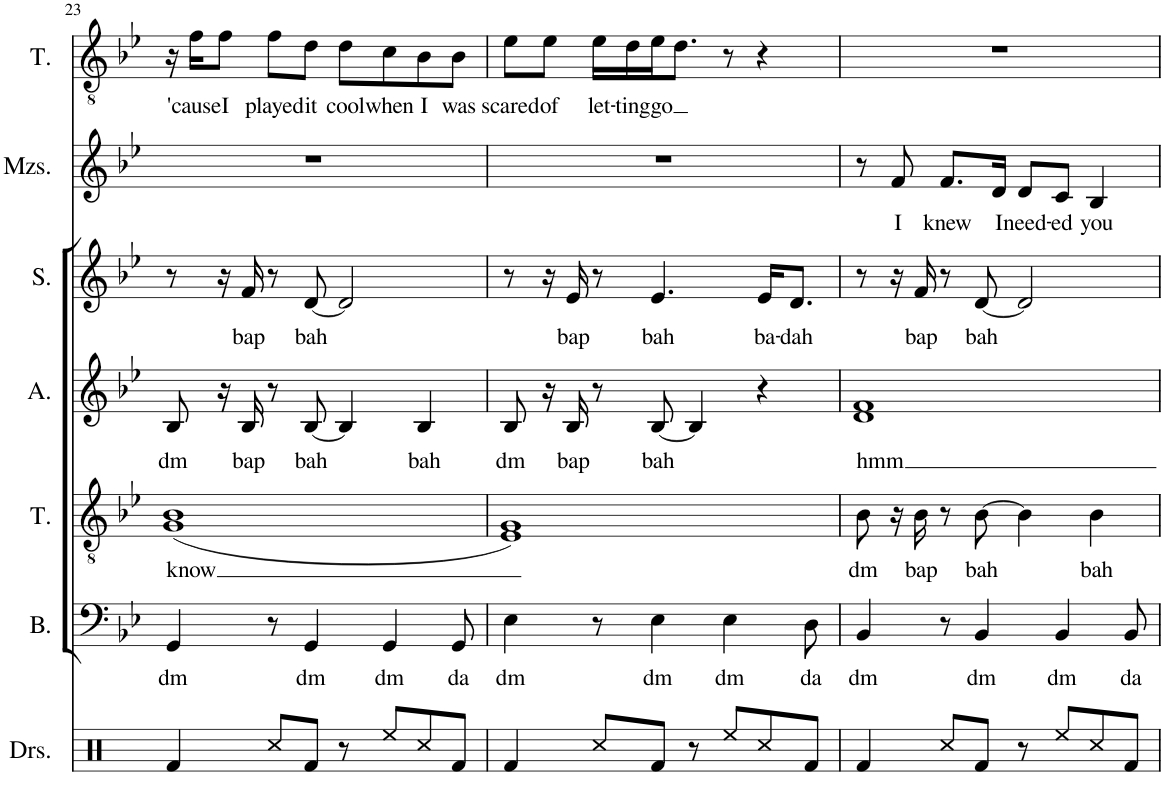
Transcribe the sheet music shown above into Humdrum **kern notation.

**kern	**kern	**text	**kern	**text	**kern	**text	**kern	**text	**kern	**text	**kern	**text
*part7	*part6	*part6	*part5	*part5	*part4	*part4	*part3	*part3	*part2	*part2	*part1	*part1
*staff7	*staff6	*staff6	*staff5	*staff5	*staff4	*staff4	*staff3	*staff3	*staff2	*staff2	*staff1	*staff1
*I"Drumset	*I"Bass	*	*I"Tenor	*	*I"Alto	*	*I"Soprano	*	*I"Mezzo-soprano	*	*I"Tenor	*
*I'Drs.	*I'B.	*	*I'T.	*	*I'A.	*	*I'S.	*	*I'Mzs.	*	*I'T.	*
!!LO:PB:g=z
*clefX	*clefF4	*	*clefGv2	*	*clefG2	*	*clefG2	*	*clefG2	*	*clefGv2	*
*k[]	*k[b-e-]	*	*k[b-e-]	*	*k[b-e-]	*	*k[b-e-]	*	*k[b-e-]	*	*k[b-e-]	*
*M4/4	*M4/4	*	*M4/4	*	*M4/4	*	*M4/4	*	*M4/4	*	*M4/4	*
=23	=23	=23	=23	=23	=23	=23	=23	=23	=23	=23	=23	=23
!	!	!LO:LY:b	!	!LO:LY:b	!	!LO:LY:b	!	!	!	!	!	!
4Rf/	4GG/	dm	(1G 1B-	know	8B-/	dm	8r	.	1r	.	16r	.
!	!	!	!	!	!	!	!	!	!	!	!	!LO:LY:b
.	.	.	.	.	.	.	.	.	.	.	16f\KL	'cause
!	!	!	!	!	!	!	!	!	!	!	!	!LO:LY:b
.	.	.	.	.	16r	.	16r	.	.	.	8f\J	I
!	!	!	!	!	!	!LO:LY:b	!	!LO:LY:b	!	!	!	!
.	.	.	.	.	16B-/	bap	16f/	bap	.	.	.	.
!	!	!	!	!	!	!	!	!	!	!	!	!LO:LY:b
8Rcc/L	8r	.	.	.	8r	.	8r	.	.	.	8f\L	played
!	!	!LO:LY:b	!	!	!	!LO:LY:b	!	!LO:LY:b	!	!	!	!LO:LY:b
8Rf/J	4GG/	dm	.	.	[8B-/	bah	[8d/	bah	.	.	8d\J	it
!	!	!	!	!	!	!	!	!	!	!	!	!LO:LY:b
8r	.	.	.	.	4B-/]	.	2d/]	.	.	.	8d\L	cool
!	!	!LO:LY:b	!	!	!	!	!	!	!	!	!	!LO:LY:b
8Ree/L	4GG/	dm	.	.	.	.	.	.	.	.	8c\	when
!	!	!	!	!	!	!LO:LY:b	!	!	!	!	!	!LO:LY:b
8Rcc/	.	.	.	.	4B-/	bah	.	.	.	.	8B-\	I
!	!	!LO:LY:b	!	!	!	!	!	!	!	!	!	!LO:LY:b
8Rf/J	8GG/	da	.	.	.	.	.	.	.	.	8B-\J	was
=24	=24	=24	=24	=24	=24	=24	=24	=24	=24	=24	=24	=24
!	!	!LO:LY:b	!	!	!	!LO:LY:b	!	!	!	!	!	!LO:LY:b
4Rf/	4E-\	dm	1E- 1G)	.	8B-/	dm	8r	.	1r	.	8e-\L	scared
!	!	!	!	!	!	!	!	!	!	!	!	!LO:LY:b
.	.	.	.	.	16r	.	16r	.	.	.	8e-\J	of
!	!	!	!	!	!	!LO:LY:b	!	!LO:LY:b	!	!	!	!
.	.	.	.	.	16B-/	bap	16e-/	bap	.	.	.	.
!	!	!	!	!	!	!	!	!	!	!	!	!LO:LY:b
8Rcc/L	8r	.	.	.	8r	.	8r	.	.	.	16e-\LL	let-
!	!	!	!	!	!	!	!	!	!	!	!	!LO:LY:b
.	.	.	.	.	.	.	.	.	.	.	16d\	-ting
!	!	!LO:LY:b	!	!	!	!LO:LY:b	!	!LO:LY:b	!	!	!	!LO:LY:b
8Rf/J	4E-\	dm	.	.	[8B-/	bah	4.e-/	bah	.	.	16e-\J	go
.	.	.	.	.	.	.	.	.	.	.	8.d\J	.
8r	.	.	.	.	4B-/]	.	.	.	.	.	.	.
!	!	!LO:LY:b	!	!	!	!	!	!	!	!	!	!
8Ree/L	4E-\	dm	.	.	.	.	.	.	.	.	8r	.
!	!	!	!	!	!	!	!	!LO:LY:b	!	!	!	!
8Rcc/	.	.	.	.	4r	.	16e-/KL	ba-	.	.	4r	.
!	!	!	!	!	!	!	!	!LO:LY:b	!	!	!	!
.	.	.	.	.	.	.	8.d/J	-dah	.	.	.	.
!	!	!LO:LY:b	!	!	!	!	!	!	!	!	!	!
8Rf/J	8D\	da	.	.	.	.	.	.	.	.	.	.
=25	=25	=25	=25	=25	=25	=25	=25	=25	=25	=25	=25	=25
!	!	!LO:LY:b	!	!LO:LY:b	!	!LO:LY:b	!	!	!	!	!	!
4Rf/	4BB-/	dm	8B-\	dm	1d 1f	hmm	8r	.	8r	.	1r	.
!	!	!	!	!	!	!	!	!	!	!LO:LY:b	!	!
.	.	.	16r	.	.	.	16r	.	8f/	I	.	.
!	!	!	!	!LO:LY:b	!	!	!	!LO:LY:b	!	!	!	!
.	.	.	16B-\	bap	.	.	16f/	bap	.	.	.	.
!	!	!	!	!	!	!	!	!	!	!LO:LY:b	!	!
8Rcc/L	8r	.	8r	.	.	.	8r	.	8.f/L	knew	.	.
!	!	!LO:LY:b	!	!LO:LY:b	!	!	!	!LO:LY:b	!	!	!	!
8Rf/J	4BB-/	dm	[8B-\	bah	.	.	[8d/	bah	.	.	.	.
!	!	!	!	!	!	!	!	!	!	!LO:LY:b	!	!
.	.	.	.	.	.	.	.	.	16d/Jk	I	.	.
!	!	!	!	!	!	!	!	!	!	!LO:LY:b	!	!
8r	.	.	4B-\]	.	.	.	2d/]	.	8d/L	need-	.	.
!	!	!LO:LY:b	!	!	!	!	!	!	!	!LO:LY:b	!	!
8Ree/L	4BB-/	dm	.	.	.	.	.	.	8c/J	-ed	.	.
!	!	!	!	!LO:LY:b	!	!	!	!	!	!LO:LY:b	!	!
8Rcc/	.	.	4B-\	bah	.	.	.	.	4B-/	you	.	.
!	!	!LO:LY:b	!	!	!	!	!	!	!	!	!	!
8Rf/J	8BB-/	da	.	.	.	.	.	.	.	.	.	.
=	=	=	=	=	=	=	=	=	=	=	=	=
*-	*-	*-	*-	*-	*-	*-	*-	*-	*-	*-	*-	*-
